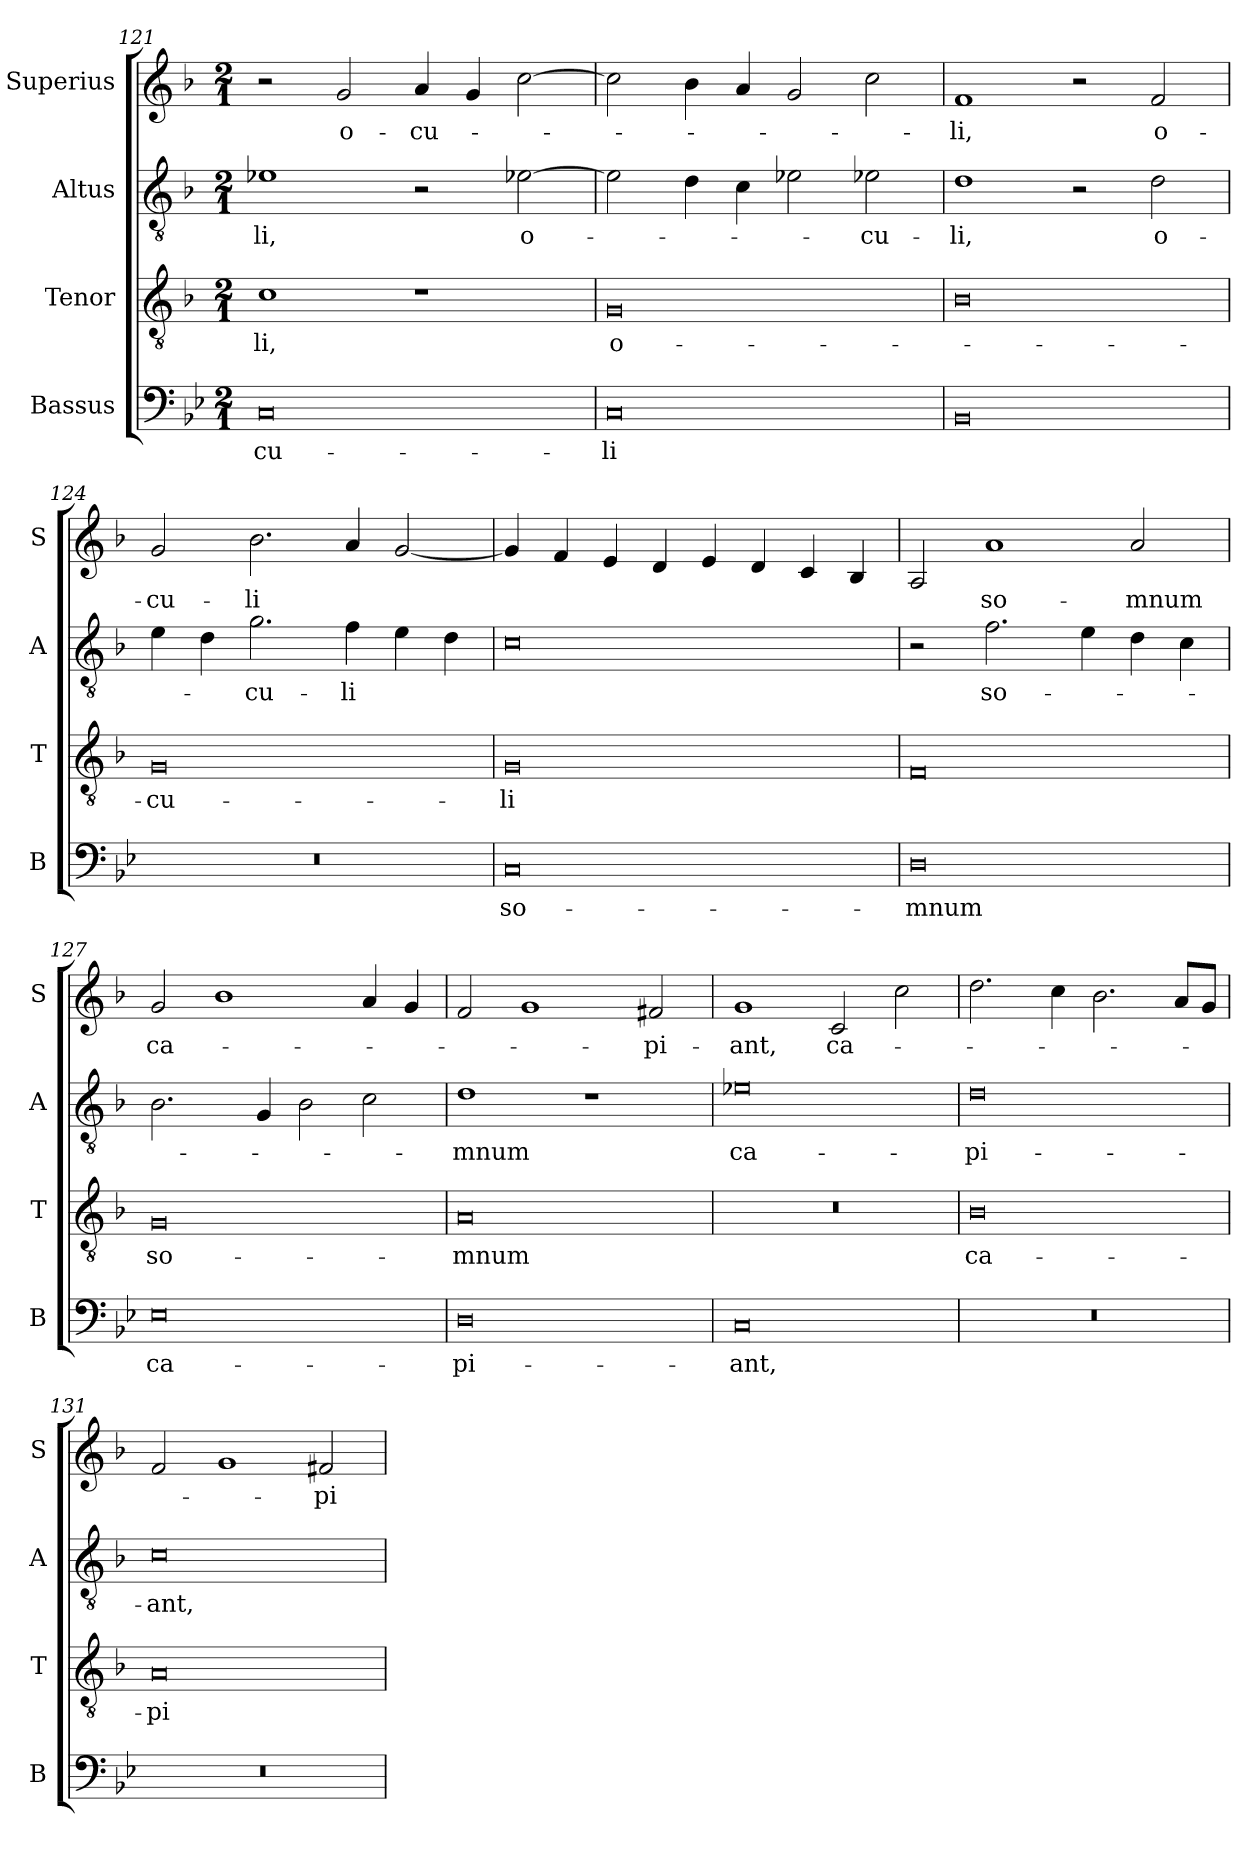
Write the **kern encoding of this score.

**kern	**text	**kern	**text	**kern	**text	**kern	**text
*part4	*part4	*part3	*part3	*part2	*part2	*part1	*part1
*staff4	*staff4	*staff3	*staff3	*staff2	*staff2	*staff1	*staff1
*I"Bassus	*	*I"Tenor	*	*I"Altus	*	*I"Superius	*
*I'B	*	*I'T	*	*I'A	*	*I'S	*
*clefF4	*	*clefGv2	*	*clefGv2	*	*clefG2	*
*k[b-e-]	*	*k[b-]	*	*k[b-]	*	*k[b-]	*
*B-:	*	*F:	*	*F:	*	*F:	*
*M2/1	*	*M2/1	*	*M2/1	*	*M2/1	*
=121	=121	=121	=121	=121	=121	=121	=121
0C	-cu-	1c	-li,	1e-X	-li,	2r	.
.	.	.	.	.	.	2g	o-
.	.	1r	.	2r	.	4a	-cu-
.	.	.	.	.	.	4g	.
.	.	.	.	[2e-X	o-	[2cc	.
=122	=122	=122	=122	=122	=122	=122	=122
0C	-li	0G	o-	2e-]	.	2cc]	.
.	.	.	.	4d	.	4b-	.
.	.	.	.	4c	.	4a	.
.	.	.	.	2e-X	.	2g	.
.	.	.	.	2e-X	-cu-	2cc	.
=123	=123	=123	=123	=123	=123	=123	=123
0BB-	.	0B-	.	1d	-li,	1f	-li,
.	.	.	.	2r	.	2r	.
.	.	.	.	2d	o-	2f	o-
=124	=124	=124	=124	=124	=124	=124	=124
0r	.	0G	-cu-	4e	.	2g	-cu-
.	.	.	.	4d	.	.	.
.	.	.	.	2.g	-cu-	2.b-	-li
.	.	.	.	4f	-li	4a	.
.	.	.	.	4e	.	[2g	.
.	.	.	.	4d	.	.	.
=125	=125	=125	=125	=125	=125	=125	=125
0C	so-	0G	-li	0c	.	4g]	.
.	.	.	.	.	.	4f	.
.	.	.	.	.	.	4e	.
.	.	.	.	.	.	4d	.
.	.	.	.	.	.	4e	.
.	.	.	.	.	.	4d	.
.	.	.	.	.	.	4c	.
.	.	.	.	.	.	4B-	.
=126	=126	=126	=126	=126	=126	=126	=126
0D	-mnum	0F	.	2r	.	2A	.
.	.	.	.	2.f	so-	1a	so-
.	.	.	.	4e	.	.	.
.	.	.	.	4d	.	2a	-mnum
.	.	.	.	4c	.	.	.
=127	=127	=127	=127	=127	=127	=127	=127
0E-	ca-	0G	so-	2.B-	.	2g	ca-
.	.	.	.	.	.	1b-	.
.	.	.	.	4G	.	.	.
.	.	.	.	2B-	.	.	.
.	.	.	.	2c	.	4a	.
.	.	.	.	.	.	4g	.
=128	=128	=128	=128	=128	=128	=128	=128
0D	-pi-	0A	-mnum	1d	-mnum	2f	.
.	.	.	.	.	.	1g	.
.	.	.	.	1r	.	.	.
.	.	.	.	.	.	2f#X	-pi-
=129	=129	=129	=129	=129	=129	=129	=129
0C	-ant,	0r	.	0e-X	ca-	1g	-ant,
.	.	.	.	.	.	2c	ca-
.	.	.	.	.	.	2cc	.
=130	=130	=130	=130	=130	=130	=130	=130
0r	.	0B-	ca-	0d	-pi-	2.dd	.
.	.	.	.	.	.	4cc	.
.	.	.	.	.	.	2.b-	.
.	.	.	.	.	.	8aL	.
.	.	.	.	.	.	8gJ	.
=131	=131	=131	=131	=131	=131	=131	=131
0r	.	0A	-pi-	0c	-ant,	2f	.
.	.	.	.	.	.	1g	.
.	.	.	.	.	.	2f#X	-pi-
=	=	=	=	=	=	=	=
*-	*-	*-	*-	*-	*-	*-	*-
